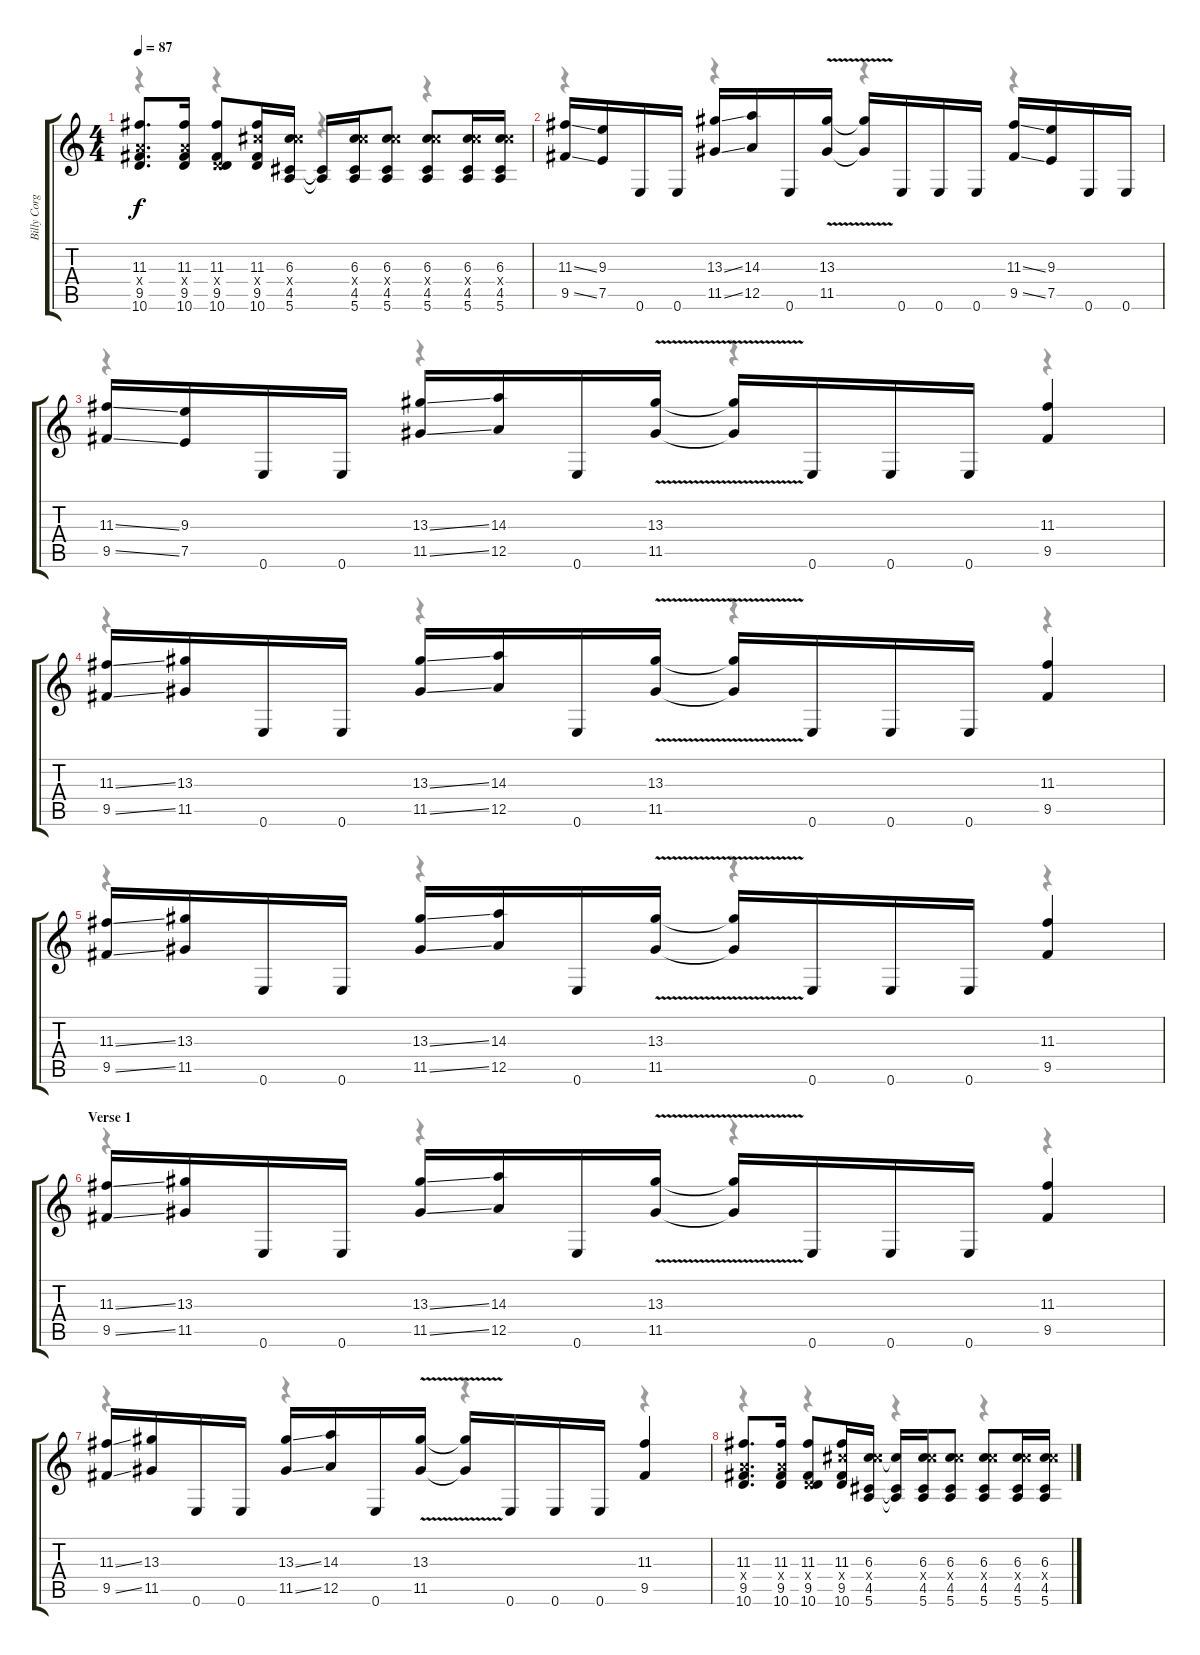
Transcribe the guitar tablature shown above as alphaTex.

\track ("Billy Corgan - Lead Guitar" "Billy Corg") {instrument distortionguitar}
\staff {score tabs}
\tuning (E4 B3 G3 D3 A2 E2) {hide}
\voice
\ts (4 4)
\tempo 87
\clef g2
\ks c
(11.3 7.4{x} 9.5 10.6).8{d dy f} (11.3 7.4{x} 9.5 10.6).16 (11.3 0.4{x} 9.5 10.6).8 (11.3 11.4{x} 9.5 10.6).16 (6.3 11.4{x} 4.5 5.6).16 (4.5{t} 5.6{t}).16 (6.3 11.4{x} 4.5 5.6).16 (6.3 11.4{x} 4.5 5.6).8 (6.3 11.4{x} 4.5 5.6).8 (6.3 11.4{x} 4.5 5.6).16 (6.3 11.4{x} 4.5 5.6).16 |
(11.3{ss} 9.5{ss}).16 (9.3 7.5).16 0.6.16 0.6.16 (13.3{ss} 11.5{ss}).16 (14.3 12.5).16 0.6.16 (13.3{v} 11.5{v}).16 (13.3{v t} 11.5{v t}).16 0.6.16 0.6.16 0.6.16 (11.3{ss} 9.5{ss}).16 (9.3 7.5).16 0.6.16 0.6.16 |
(11.3{ss} 9.5{ss}).16 (9.3 7.5).16 0.6.16 0.6.16 (13.3{ss} 11.5{ss}).16 (14.3 12.5).16 0.6.16 (13.3{v} 11.5{v}).16 (13.3{v t} 11.5{v t}).16 0.6.16 0.6.16 0.6.16 (11.3 9.5).4 |
(11.3{ss} 9.5{ss}).16 (13.3 11.5).16 0.6.16 0.6.16 (13.3{ss} 11.5{ss}).16 (14.3 12.5).16 0.6.16 (13.3{v} 11.5{v}).16 (13.3{v t} 11.5{v t}).16 0.6.16 0.6.16 0.6.16 (11.3 9.5).4 |
(11.3{ss} 9.5{ss}).16 (13.3 11.5).16 0.6.16 0.6.16 (13.3{ss} 11.5{ss}).16 (14.3 12.5).16 0.6.16 (13.3{v} 11.5{v}).16 (13.3{v t} 11.5{v t}).16 0.6.16 0.6.16 0.6.16 (11.3 9.5).4 |
\section ("" "Verse 1")
(11.3{ss} 9.5{ss}).16 (13.3 11.5).16 0.6.16 0.6.16 (13.3{ss} 11.5{ss}).16 (14.3 12.5).16 0.6.16 (13.3{v} 11.5{v}).16 (13.3{v t} 11.5{v t}).16 0.6.16 0.6.16 0.6.16 (11.3 9.5).4 |
(11.3{ss} 9.5{ss}).16 (13.3 11.5).16 0.6.16 0.6.16 (13.3{ss} 11.5{ss}).16 (14.3 12.5).16 0.6.16 (13.3{v} 11.5{v}).16 (13.3{v t} 11.5{v t}).16 0.6.16 0.6.16 0.6.16 (11.3 9.5).4 |
(11.3 7.4{x} 9.5 10.6).8{d} (11.3 7.4{x} 9.5 10.6).16 (11.3 0.4{x} 9.5 10.6).8 (11.3 11.4{x} 9.5 10.6).16 (6.3 11.4{x} 4.5 5.6).16 (6.3{t} 4.5{t} 5.6{t}).16 (6.3 11.4{x} 4.5 5.6).16 (6.3 11.4{x} 4.5 5.6).8 (6.3 11.4{x} 4.5 5.6).8 (6.3 11.4{x} 4.5 5.6).16 (6.3 11.4{x} 4.5 5.6).16
\voice
\clef g2
\ottava regular
\simile none
\ks c
r.4{dy f} r.4 r.4 r.4 |
r.4 r.4 r.4 r.4 |
r.4 r.4 r.4 r.4 |
r.4 r.4 r.4 r.4 |
r.4 r.4 r.4 r.4 |
r.4 r.4 r.4 r.4 |
r.4 r.4 r.4 r.4 |
r.4 r.4 r.4 r.4
